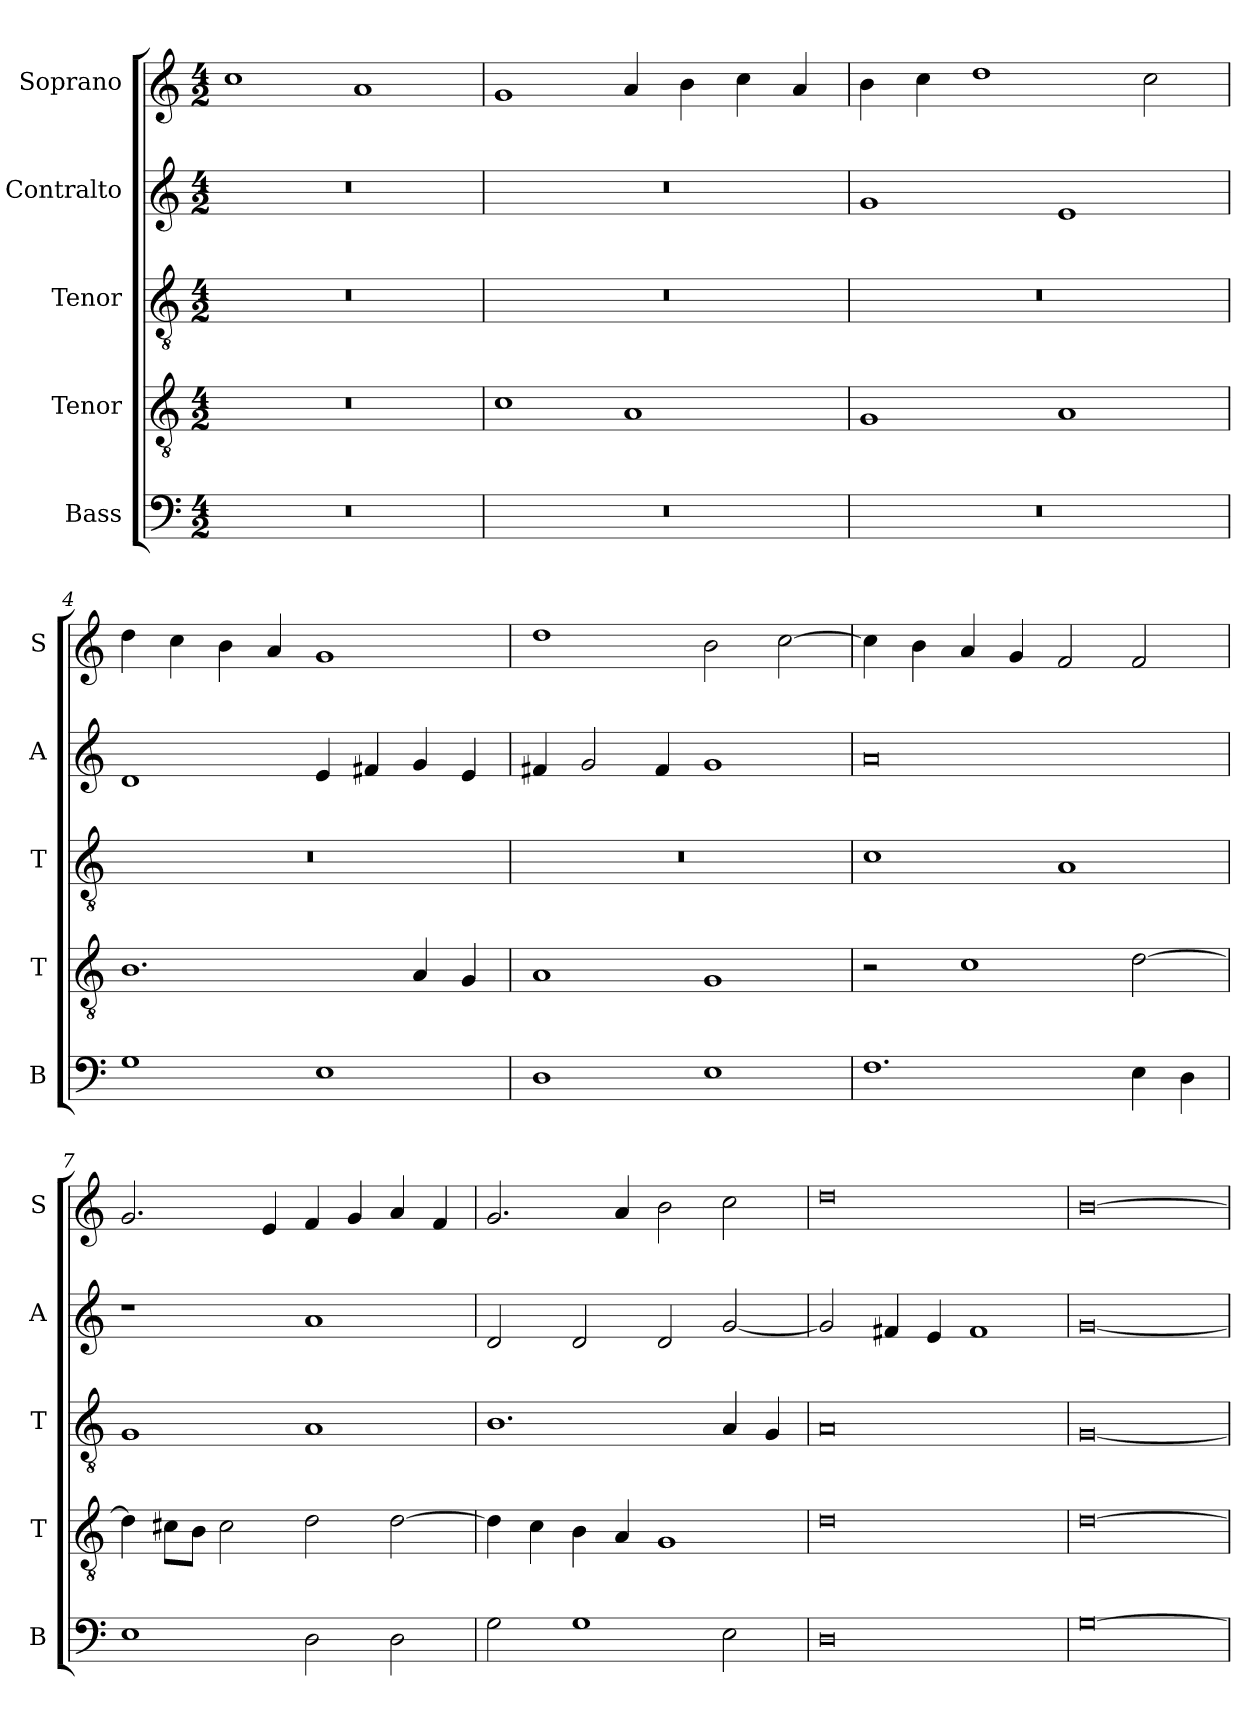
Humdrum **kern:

**kern	**kern	**kern	**kern	**kern
*part5	*part4	*part3	*part2	*part1
*staff5	*staff4	*staff3	*staff2	*staff1
*I"Bass	*I"Tenor	*I"Tenor	*I"Contralto	*I"Soprano
*I'B	*I'T	*I'T	*I'A	*I'S
*clefF4	*clefGv2	*clefGv2	*clefG2	*clefG2
*k[]	*k[]	*k[]	*k[]	*k[]
*G:mix	*G:mix	*G:mix	*G:mix	*G:mix
*M4/2	*M4/2	*M4/2	*M4/2	*M4/2
=1	=1	=1	=1	=1
0r	0r	0r	0r	1cc
.	.	.	.	1a
=2	=2	=2	=2	=2
0r	1c	0r	0r	1g
.	1A	.	.	4a
.	.	.	.	4b
.	.	.	.	4cc
.	.	.	.	4a
=3	=3	=3	=3	=3
0r	1G	0r	1g	4b
.	.	.	.	4cc
.	.	.	.	1dd
.	1A	.	1e	.
.	.	.	.	2cc
=4	=4	=4	=4	=4
1G	1.B	0r	1d	4dd
.	.	.	.	4cc
.	.	.	.	4b
.	.	.	.	4a
1E	.	.	4e	1g
.	.	.	4f#X	.
.	4A	.	4g	.
.	4G	.	4e	.
=5	=5	=5	=5	=5
1D	1A	0r	4f#X	1dd
.	.	.	2g	.
.	.	.	4f#	.
1E	1G	.	1g	2b
.	.	.	.	[2cc
=6	=6	=6	=6	=6
1.F	2r	1c	0a	4cc]
.	.	.	.	4b
.	1c	.	.	4a
.	.	.	.	4g
.	.	1A	.	2f
4E	[2d	.	.	2f
4D	.	.	.	.
=7	=7	=7	=7	=7
1E	4d]	1G	1r	2.g
.	8c#X\L	.	.	.
.	8B\J	.	.	.
.	2c#	.	.	.
.	.	.	.	4e
2D	2d	1A	1a	4f
.	.	.	.	4g
2D	[2d	.	.	4a
.	.	.	.	4f
=8	=8	=8	=8	=8
2G	4d]	1.B	2d	2.g
.	4c	.	.	.
1G	4B	.	2d	.
.	4A	.	.	4a
.	1G	.	2d	2b
2E	.	4A	[2g	2cc
.	.	4G	.	.
=9	=9	=9	=9	=9
0D	0d	0A	2g]	0dd
.	.	.	4f#X	.
.	.	.	4e	.
.	.	.	1f#	.
=10	=10	=10	=10	=10
[0G	[0d	[0G	[0g	[0b
=	=	=	=	=
*-	*-	*-	*-	*-
